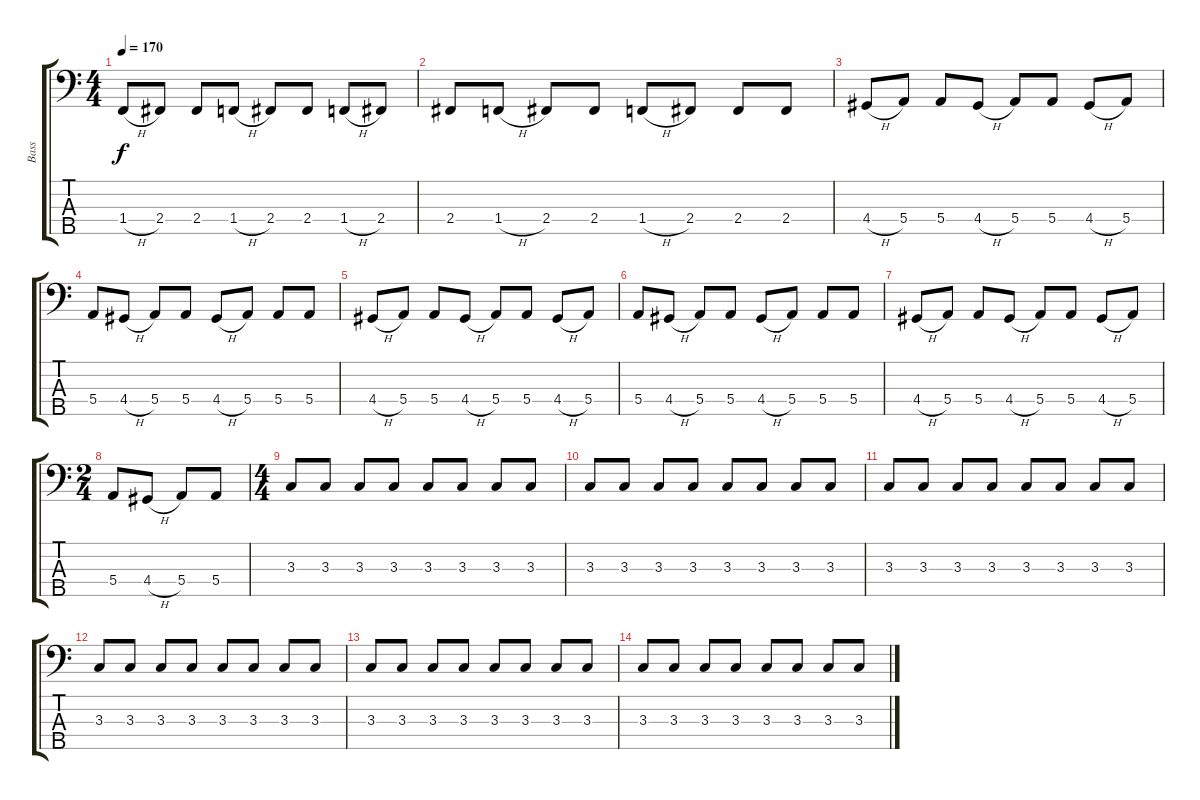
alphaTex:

\track ("Bass" "Bass") {instrument electricbasspick}
\staff {score tabs}
\tuning (G2 D2 A1 E1 B0) {hide}
\ts (4 4)
\tempo 170
\clef f4
\ks c
1.4{h}.8{dy f} 2.4.8 2.4.8 1.4{h}.8 2.4.8 2.4.8 1.4{h}.8 2.4.8 |
2.4.8 1.4{h}.8 2.4.8 2.4.8 1.4{h}.8 2.4.8 2.4.8 2.4.8 |
4.4{h}.8 5.4.8 5.4.8 4.4{h}.8 5.4.8 5.4.8 4.4{h}.8 5.4.8 |
5.4.8 4.4{h}.8 5.4.8 5.4.8 4.4{h}.8 5.4.8 5.4.8 5.4.8 |
4.4{h}.8 5.4.8 5.4.8 4.4{h}.8 5.4.8 5.4.8 4.4{h}.8 5.4.8 |
5.4.8 4.4{h}.8 5.4.8 5.4.8 4.4{h}.8 5.4.8 5.4.8 5.4.8 |
4.4{h}.8 5.4.8 5.4.8 4.4{h}.8 5.4.8 5.4.8 4.4{h}.8 5.4.8 |
\ts (2 4)
5.4.8 4.4{h}.8 5.4.8 5.4.8 |
\ts (4 4)
3.3.8 3.3.8 3.3.8 3.3.8 3.3.8 3.3.8 3.3.8 3.3.8 |
3.3.8 3.3.8 3.3.8 3.3.8 3.3.8 3.3.8 3.3.8 3.3.8 |
3.3.8 3.3.8 3.3.8 3.3.8 3.3.8 3.3.8 3.3.8 3.3.8 |
3.3.8 3.3.8 3.3.8 3.3.8 3.3.8 3.3.8 3.3.8 3.3.8 |
3.3.8 3.3.8 3.3.8 3.3.8 3.3.8 3.3.8 3.3.8 3.3.8 |
3.3.8 3.3.8 3.3.8 3.3.8 3.3.8 3.3.8 3.3.8 3.3.8
